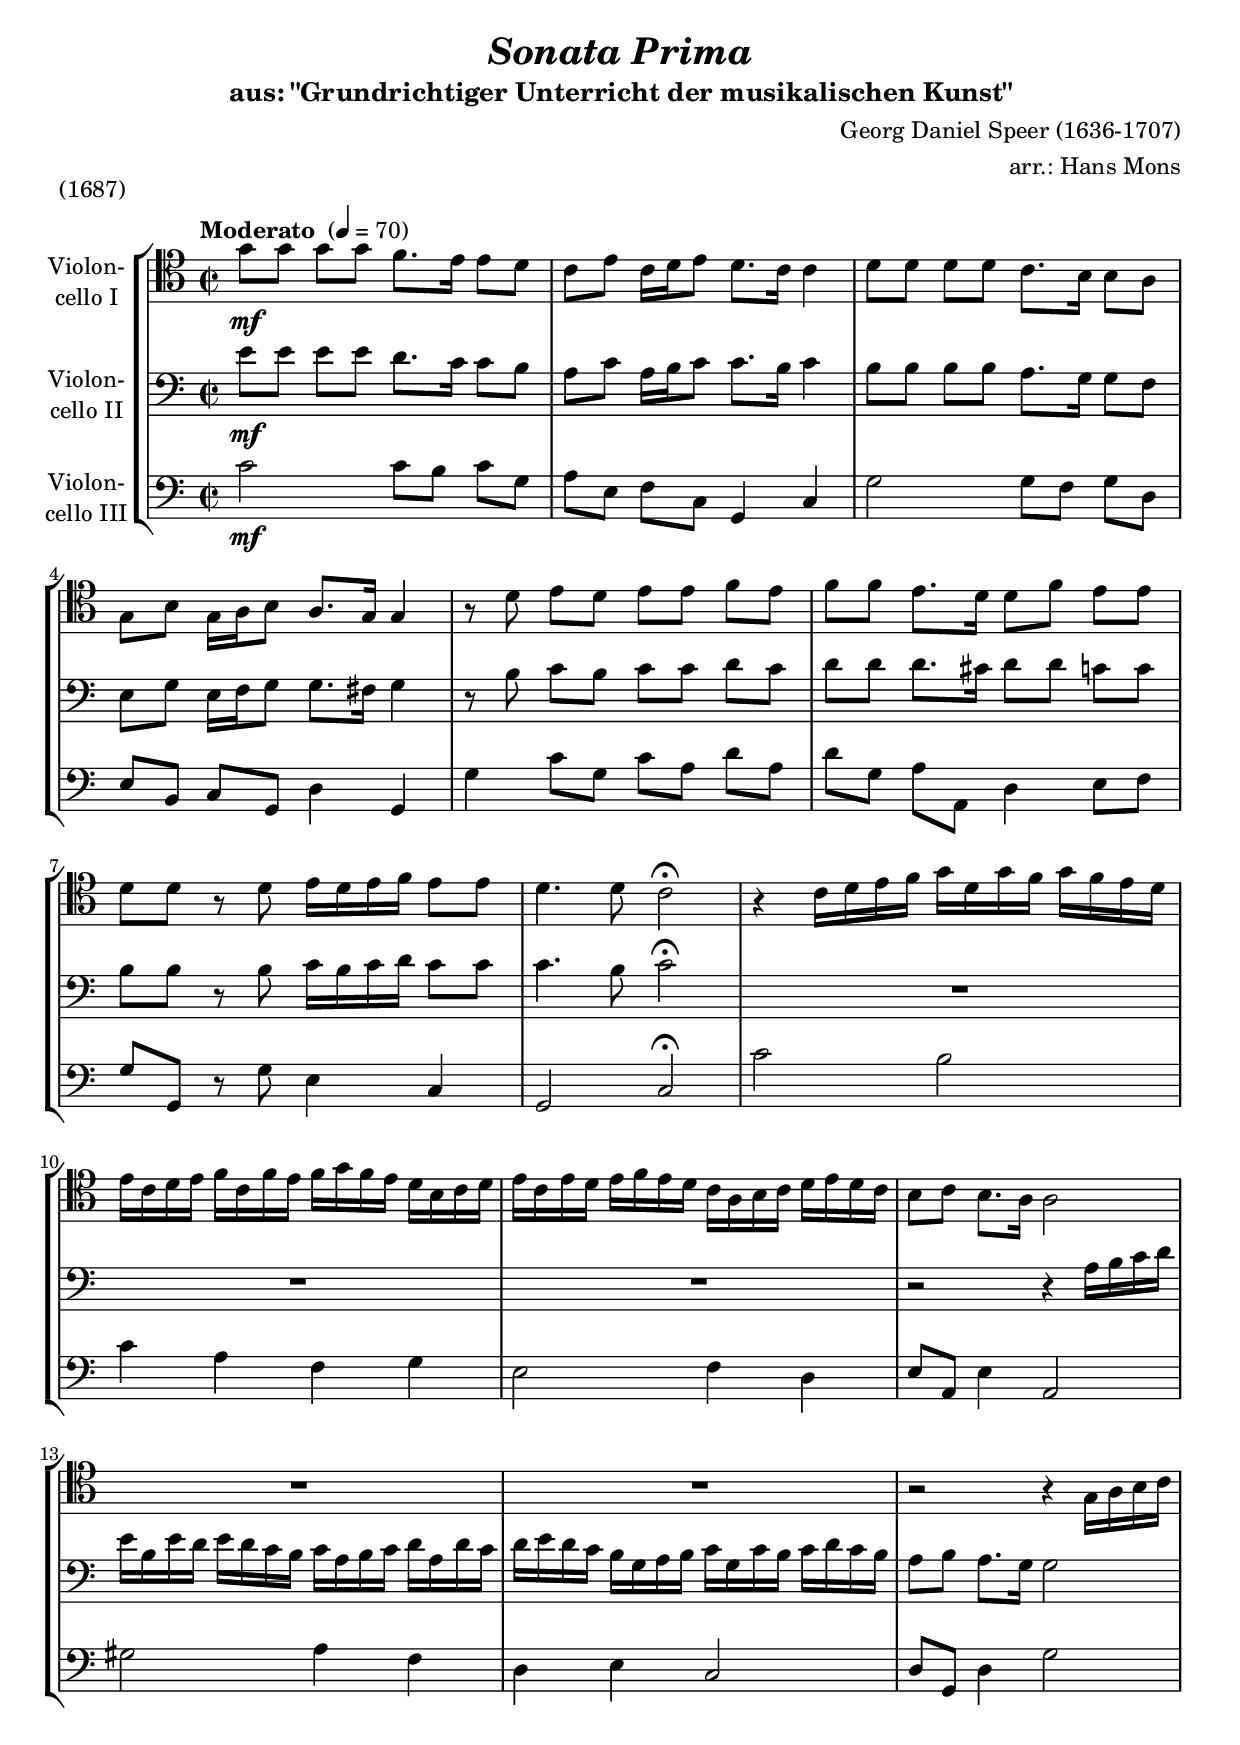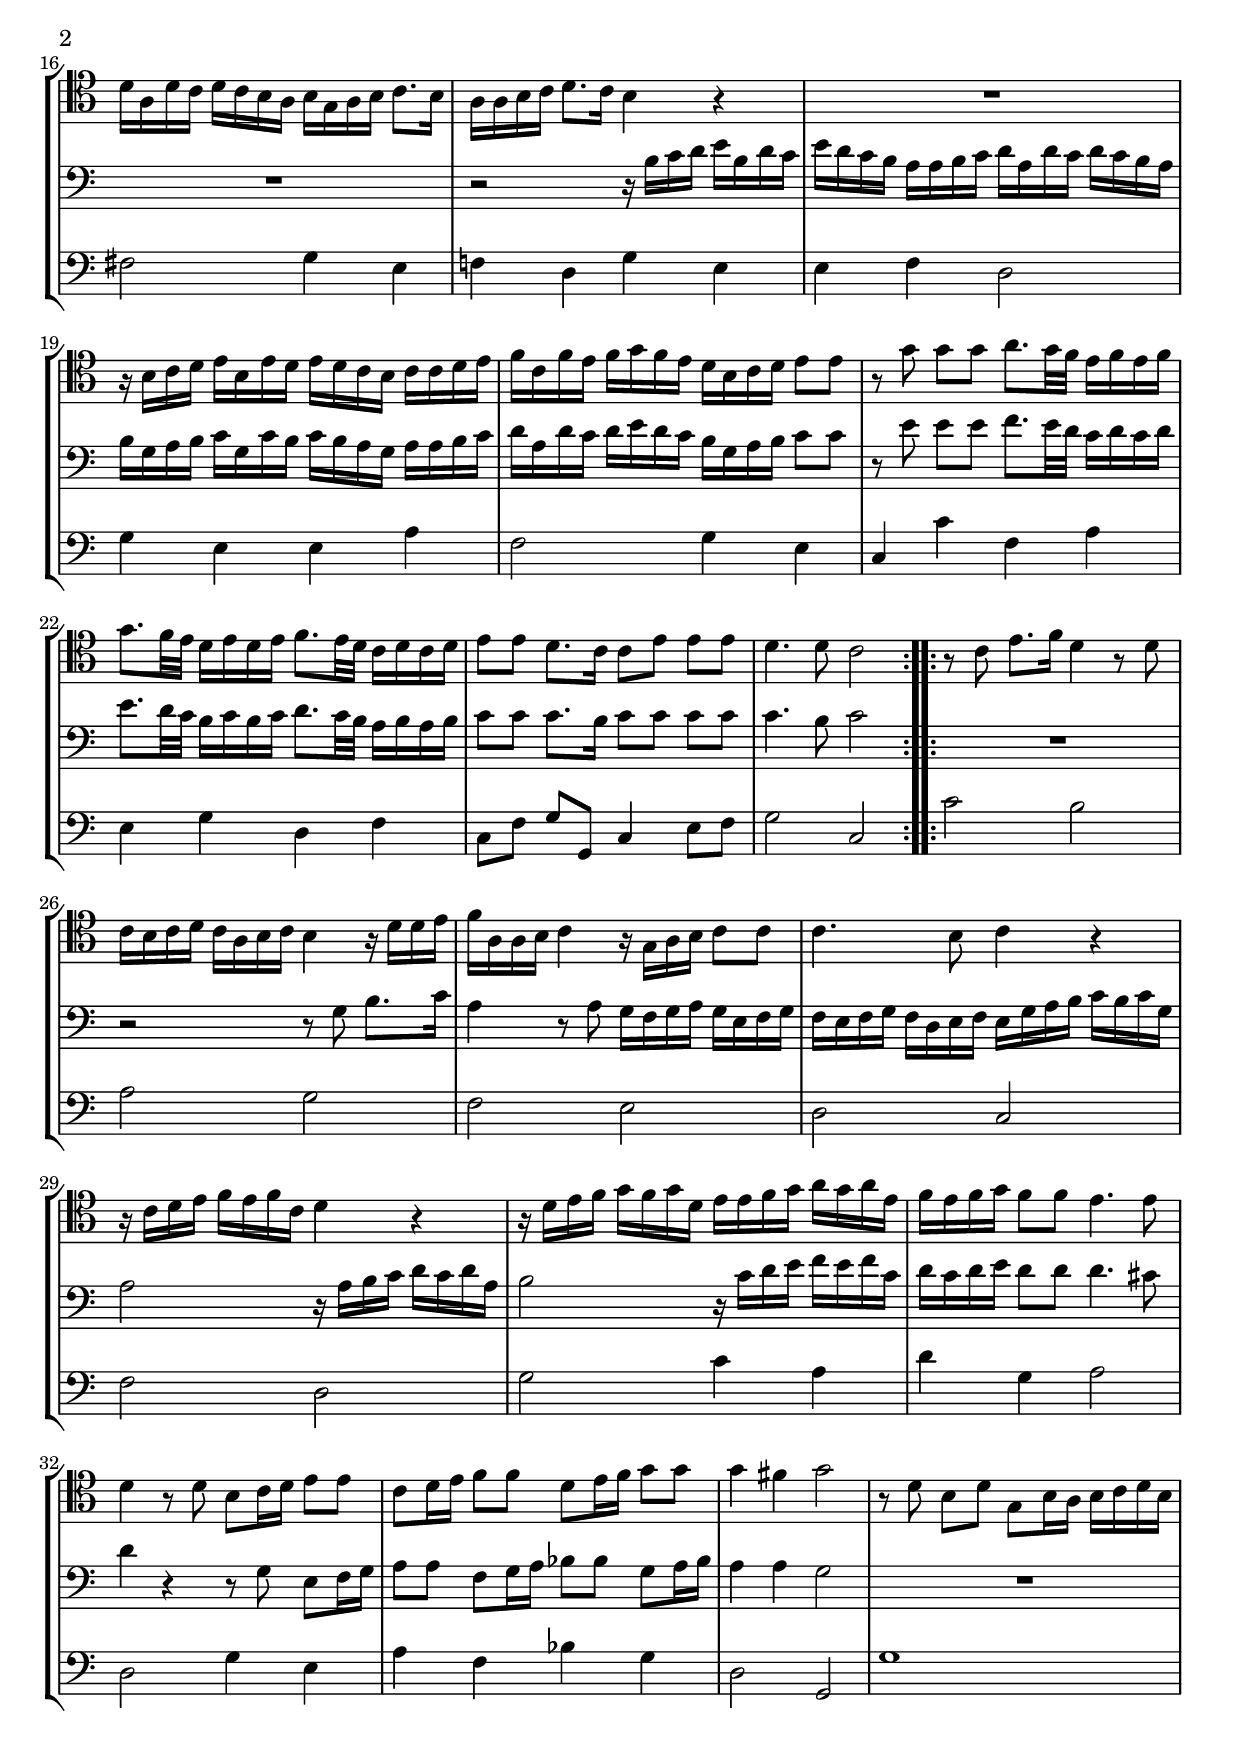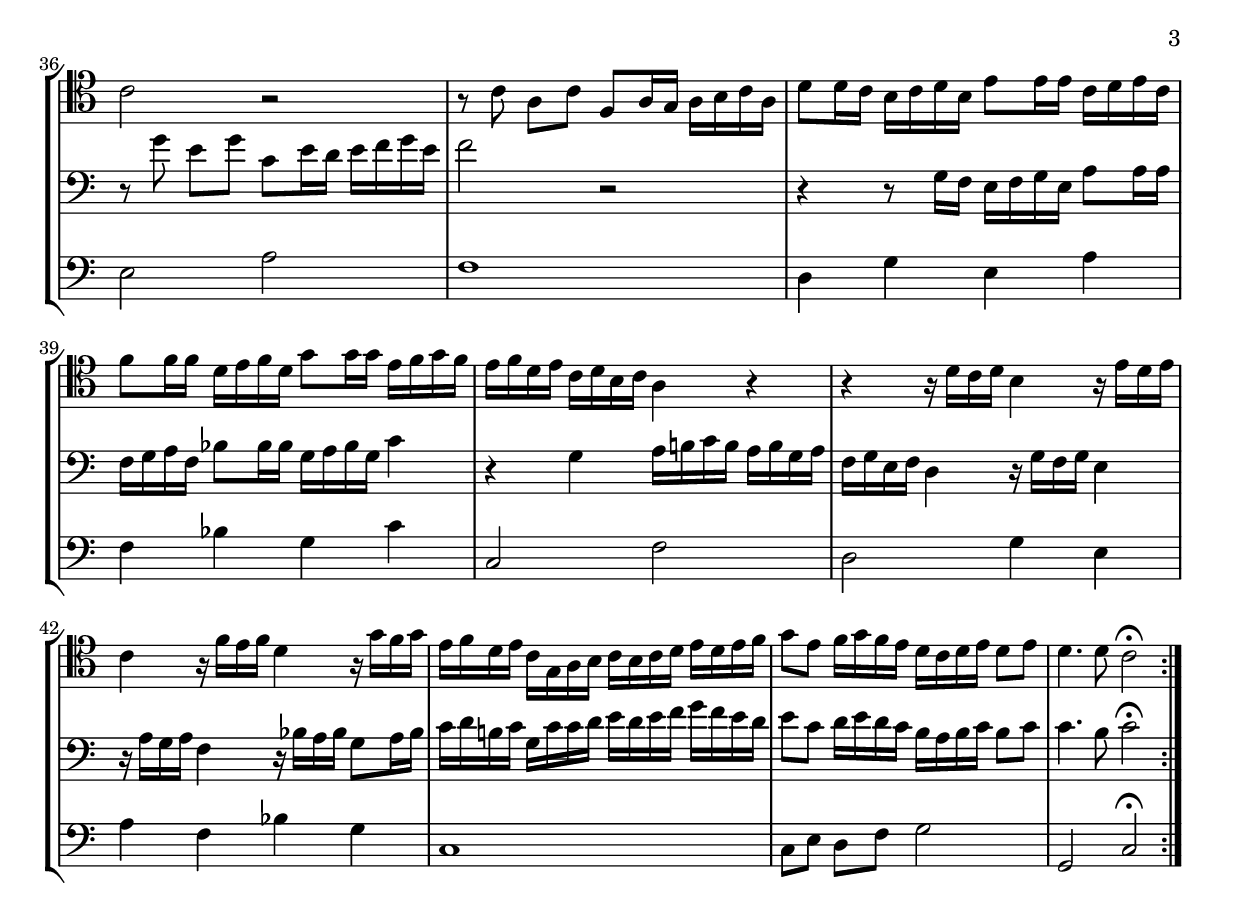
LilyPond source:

\version "2.14.2"
\include "deutsch.ly"

#(set-global-staff-size 20.25)

\header {
  title     = \markup \bold \italic "Sonata Prima"
  subtitle  = "aus: \"Grundrichtiger Unterricht der musikalischen Kunst\""
  composer  = "Georg Daniel Speer (1636-1707)"
  arranger  = "arr.: Hans Mons"
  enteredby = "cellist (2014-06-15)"
  piece     = "(1687)"
}

voiceconsts = {
  \key f \major
  \time 2/2
  \tempo "Moderato " 4=70
  \clef "bass"
  %\numericTimeSignature
  \compressFullBarRests
  % Set default beaming for all staves
  \set Timing.beamExceptions = #'()
  \set Timing.baseMoment     = #(ly:make-moment 1 4)
  \set Timing.beatStructure  = #'(1 1 1 1)
}

mihi = "clarinet"
milo = "bassoon"

va = \relative c' {
   \voiceconsts
   \clef "tenor"

   \repeat volta 2 {
     c8\mf c c c b8. a16 a8 g
     f a f16 g a8 g8. f16 f4
     g8 g g g f8. e16 e8 d
     c e c16 d e8 d8. c16 c4

     r8 g' a g a a b a
     b b a8. g16 g8 b a a
     g g r g a16 g a b a8 a
     g4. g8 f2\fermata

     r4 f16 g a b c g c b c b a g
     a f g a b f b a b c b a g e f g
     a f a g a b a g f d e f g a g f

     e8 f e8. d16 d2
     R1*2

     r2 r4 c16 d e f
     g d g f g f e d e c d e f8. e16
     d d e f g8. f16 e4 r

     R1
     r16 e f g a e a g a g f e f f g a
     b f b a b c b a g e f g a8 a

     r c c c d8. c32 b a16 b a b
     c8. b32 a g16 a g a b8. a32 g f16 g f g
     a8 a g8. f16 f8 a a a
     g4. g8 f2
   }

   \repeat volta 2 {
     r8 f a8. b16 g4 r8 g
     f16 e f g f d e f e4 r16 g g a
     b d, d e f4 r16 c d e f8 f

     f4. e8 f4 r
     r16 f g a b a b f g4 r
     r16 g a b c b c g a a b c d c d a

     b a b c b8 b a4. a8
     g4 r8 g e f16 g a8 a
     f g16 a b8 b g a16 b c8 c
     c4 h c2

     r8 g e g c, e16 d e f g e
     f2 r
     r8 f d f b, d16 c d e f d

     g8 g16 f e f g e a8 a16 a f g a f
     b8 b16 b g a b g c8 c16 c a b c b
     a b g a f g e f d4 r

     r r16 g f g e4 r16 a g a
     f4 r16 b a b g4 r16 c b c

     a b g a f c d e f e f g a g a b
     c8 a b16c b a g f g a g8 a
     g4.g8 f2\fermata
   }
}

vb = \relative c' {
   \voiceconsts

   \repeat volta 2 {
     a8\mf a a a g8. f16 f8 e
     d f d16 e f8 f8. e16 f4
     e8 e e e d8. c16 c8 b
     a c a16 b c8 c8. h16 c4

     r8 e f e f f g f
     g g g8. fis16 g8 g f f
     e e r e f16 e f g f8 f
     f4. e8 f2\fermata

     R1*3
     r2 r4 d16 e f g
     a e a g a g f e f d e f g d g f
     g a g f e c d e f c f e f g f e

     d8 e d8. c16 c2
     R1
     r2 r16 e f g a e g f

     a g f e d d e f g d g f g f e d
     e c d e f c f e f e d c d d e f
     g d g f g a g f e c d e f8 f

     r a a a b8. a32 g f16 g f g
     a8. g32 f e16 f e f g8. f32 e d16 e d e
     f8 f f8. e16 f8 f f f
     f4. e8 f2
   }

   \repeat volta 2 {
     R1
     r2 r8 c e8. f16
     d4 r8 d c16 b c d c a b c

     b a b c b g a b a c d e f e f c
     d2 r16 d e f g f g d
     e2 r16 f g a b a b f

     g f g a g8 g g4. fis8
     g4 r r8 c, a b16 c
     d8 d b c16 d es8 es c d16 es
     d4 d c2

     R1
     r8 c' a c f, a16 g a b c a
     b2 r

     r4 r8 c,16 b a b c a d8 d16 d
     b16 c d b es8 es16 es c d es c f4
     r c d16 e! f e d e c d

     b c a b g4 r16 c b c a4
     r16 d c d b4 r16 es d es c8 d16 es

     f g e! f c f f g a g a b c b a g
     a8 f g16 a g f e d e f e8 f
     f4. e8 f2\fermata
   }
}

vc = \relative c {
   \voiceconsts

   \repeat volta 2 {
     f2\mf f8 e f c
     d a b f c4 f
     c'2 c8 b c g
     a e f c g'4 c,

     c' f8 c f d g d
     g c, d d, g4 a8 b
     c c, r c' a4 f
     c2 f\fermata

     f' e
     f4 d b c
     a2 b4 g

     a8 d, a'4 d,2
     cis' d4 b
     g a f2

     g8 c, g'4 c2
     h c4 a
     b! g c a

     a b g2
     c4 a a d
     b2 c4 a

     f f' b, d
     a c g b
     f8 b c c, f4 a8 b
     c2 f,
   }

   \repeat volta 2 {
     f' e
     d c
     b a

     g f
     b g
     c f4 d

     g c, d2
     g, c4 a
     d b es c
     g2 c,

     c'1
     a2 d
     b1

     g4 c a d
     b es c f
     f,2 b

     g c4 a
     d b es c

     f,1
     f8 a g b c2
     c, f\fermata
   }
}


music = \new StaffGroup <<
      \new Staff {
        \set Staff.midiInstrument = \milo
        \set Staff.instrumentName = \markup \center-column { "Violon-" "cello I" }
        \transpose f c' { \va }
      }

      \new Staff {
        \set Staff.midiInstrument = \milo
        \set Staff.instrumentName = \markup \center-column { "Violon-" "cello II" }
        \transpose f c' { \vb }
      }

      \new Staff {
        \set Staff.midiInstrument = \milo
        \set Staff.instrumentName = \markup \center-column { "Violon-" "cello III" }
        \transpose f c' { \vc }
      }
>>

\book {
  \score {
   \music
    \layout {}
  }

  \score {
    \unfoldRepeats \music

    \midi {
      \context {
        \Score
      }
    }
  }
}
